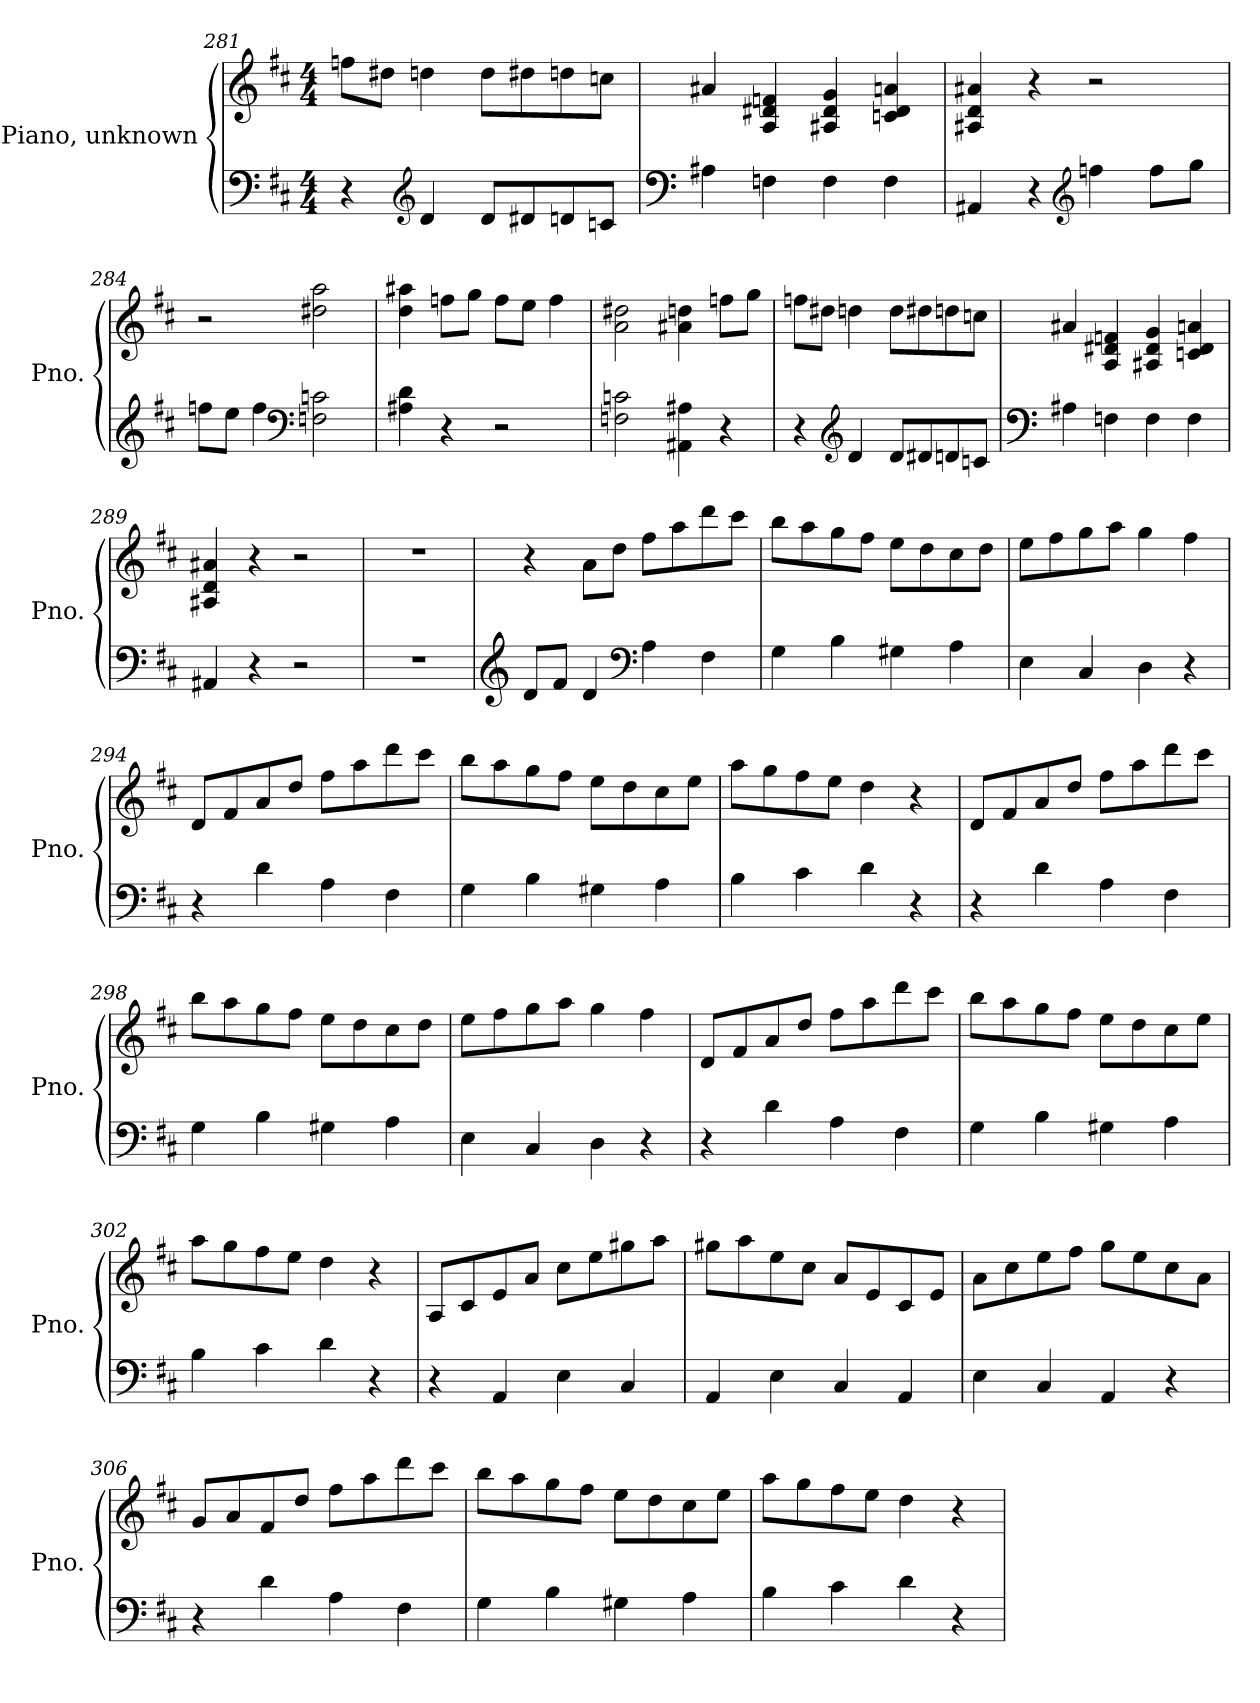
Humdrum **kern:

**kern	**kern
*part1	*part1
*staff2	*staff1
*I"Piano, unknown	*
*I'Pno.	*
!!LO:LB:g=z
*clefF4	*clefG2
*k[f#c#]	*k[f#c#]
*M4/4	*M4/4
=281	=281
4r	8ffn\L
.	8dd#X\J
*clefG2	*
4d/	4ddn\
8d/L	8dd\L
8d#X/	8dd#X\
8dn/	8ddn\
8cn/J	8ccn\J
=282	=282
*clefF4	*
4A#X\	4a#X/
4Fn\	4A/ 4d#X/ 4fn/
4F\	4A#X/ 4d#/ 4g/
4F\	4cn/ 4d#/ 4an/
=283	=283
4AA#X/	4A#X/ 4d/ 4a#X/
4r	4r
*clefG2	*
4ffn\	2r
8ff\L	.
8gg\J	.
=284	=284
8ffn\L	2r
8ee\J	.
4ff\	.
*clefF4	*
2Fn\ 2cn\	2dd#X\ 2aa\
!!LO:LB:g=z
=285	=285
4A#X\ 4d\	4dd\ 4aa#X\
4r	8ffn\L
.	8gg\J
2r	8ff\L
.	8ee\J
.	4ff\
=286	=286
2Fn\ 2cn\	2a\ 2dd#X\
4AA#X\ 4A#X\	4a#X\ 4ddn\
4r	8ffn\L
.	8gg\J
=287	=287
4r	8ffn\L
.	8dd#X\J
*clefG2	*
4d/	4ddn\
8d/L	8dd\L
8d#X/	8dd#X\
8dn/	8ddn\
8cn/J	8ccn\J
=288	=288
*clefF4	*
4A#X\	4a#X/
4Fn\	4A/ 4d#X/ 4fn/
4F\	4A#X/ 4d#/ 4g/
4F\	4cn/ 4d#/ 4an/
=289	=289
4AA#X/	4A#X/ 4d/ 4a#X/
4r	4r
2r	2r
=290	=290
1r	1r
!!LO:PB:g=z
=291	=291
*clefG2	*
8d/L	4r
8f#/J	.
4d/	8a\L
.	8dd\J
*clefF4	*
4A\	8ff#\L
.	8aa\
4F#\	8ddd\
.	8ccc#\J
=292	=292
4G\	8bb\L
.	8aa\
4B\	8gg\
.	8ff#\J
4G#X\	8ee\L
.	8dd\
4A\	8cc#\
.	8dd\J
=293	=293
4E\	8ee\L
.	8ff#\
4C#/	8gg\
.	8aa\J
4D\	4gg\
4r	4ff#\
=294	=294
4r	8d/L
.	8f#/
4d\	8a/
.	8dd/J
4A\	8ff#\L
.	8aa\
4F#\	8ddd\
.	8ccc#\J
=295	=295
4G\	8bb\L
.	8aa\
4B\	8gg\
.	8ff#\J
4G#X\	8ee\L
.	8dd\
4A\	8cc#\
.	8ee\J
!!LO:LB:g=z
=296	=296
4B\	8aa\L
.	8gg\
4c#\	8ff#\
.	8ee\J
4d\	4dd\
4r	4r
=297	=297
4r	8d/L
.	8f#/
4d\	8a/
.	8dd/J
4A\	8ff#\L
.	8aa\
4F#\	8ddd\
.	8ccc#\J
=298	=298
4G\	8bb\L
.	8aa\
4B\	8gg\
.	8ff#\J
4G#X\	8ee\L
.	8dd\
4A\	8cc#\
.	8dd\J
=299	=299
4E\	8ee\L
.	8ff#\
4C#/	8gg\
.	8aa\J
4D\	4gg\
4r	4ff#\
=300	=300
4r	8d/L
.	8f#/
4d\	8a/
.	8dd/J
4A\	8ff#\L
.	8aa\
4F#\	8ddd\
.	8ccc#\J
!!LO:LB:g=z
=301	=301
4G\	8bb\L
.	8aa\
4B\	8gg\
.	8ff#\J
4G#X\	8ee\L
.	8dd\
4A\	8cc#\
.	8ee\J
=302	=302
4B\	8aa\L
.	8gg\
4c#\	8ff#\
.	8ee\J
4d\	4dd\
4r	4r
=303	=303
4r	8A/L
.	8c#/
4AA/	8e/
.	8a/J
4E\	8cc#\L
.	8ee\
4C#/	8gg#X\
.	8aa\J
=304	=304
4AA/	8gg#X\L
.	8aa\
4E\	8ee\
.	8cc#\J
4C#/	8a/L
.	8e/
4AA/	8c#/
.	8e/J
=305	=305
4E\	8a\L
.	8cc#\
4C#/	8ee\
.	8ff#\J
4AA/	8gg\L
.	8ee\
4r	8cc#\
.	8a\J
!!LO:LB:g=z
=306	=306
4r	8g/L
.	8a/
4d\	8f#/
.	8dd/J
4A\	8ff#\L
.	8aa\
4F#\	8ddd\
.	8ccc#\J
=307	=307
4G\	8bb\L
.	8aa\
4B\	8gg\
.	8ff#\J
4G#X\	8ee\L
.	8dd\
4A\	8cc#\
.	8ee\J
=308	=308
4B\	8aa\L
.	8gg\
4c#\	8ff#\
.	8ee\J
4d\	4dd\
4r	4r
=	=
*-	*-
